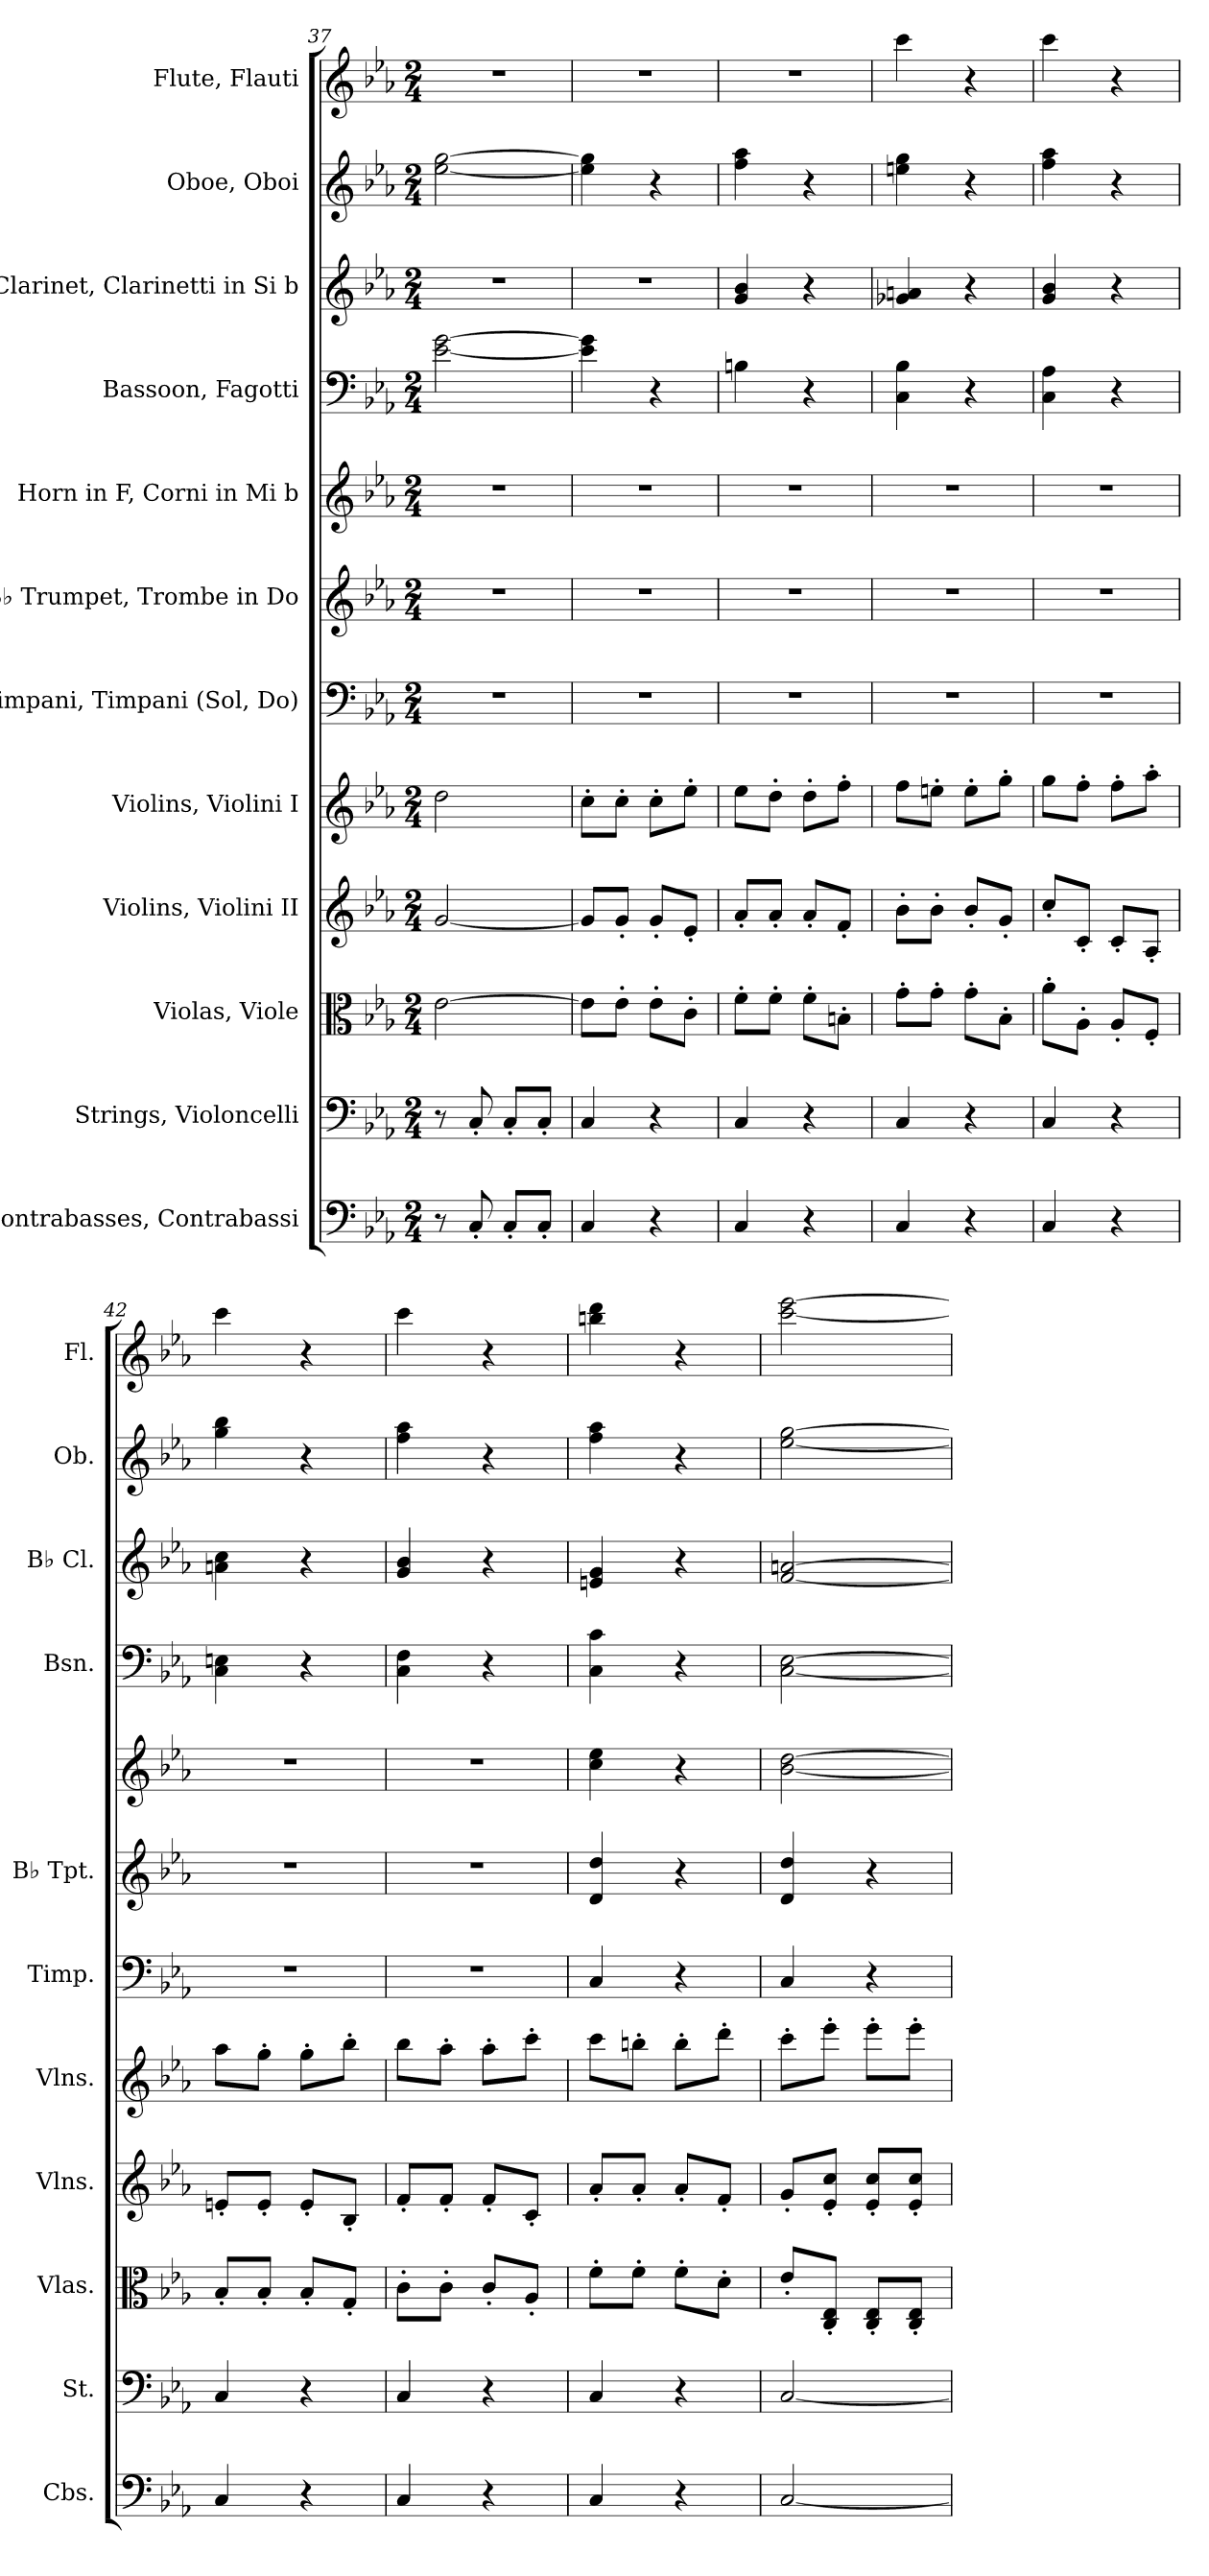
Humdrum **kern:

**kern	**kern	**kern	**kern	**kern	**kern	**kern	**kern	**kern	**kern	**kern	**kern
*part12	*part11	*part10	*part9	*part8	*part7	*part6	*part5	*part4	*part3	*part2	*part1
*staff12	*staff11	*staff10	*staff9	*staff8	*staff7	*staff6	*staff5	*staff4	*staff3	*staff2	*staff1
*I"Contrabasses, Contrabassi	*I"Strings, Violoncelli	*I"Violas, Viole	*I"Violins, Violini II	*I"Violins, Violini I	*I"Timpani, Timpani (Sol, Do)	*I"B♭ Trumpet, Trombe in Do	*I"Horn in F, Corni in Mi b	*I"Bassoon, Fagotti	*I"B♭ Clarinet, Clarinetti in Si b	*I"Oboe, Oboi	*I"Flute, Flauti
*I'Cbs.	*I'St.	*I'Vlas.	*I'Vlns.	*I'Vlns.	*I'Timp.	*I'B♭ Tpt.	*	*I'Bsn.	*I'B♭ Cl.	*I'Ob.	*I'Fl.
*clefF4	*clefF4	*clefC3	*clefG2	*clefG2	*clefF4	*clefG2	*clefG2	*clefF4	*clefG2	*clefG2	*clefG2
*ITrd7c12	*	*	*	*	*	*ITrd1c2	*ITrd4c7	*	*ITrd1c2	*	*
*k[b-e-a-]	*k[b-e-a-]	*k[b-e-a-]	*k[b-e-a-]	*k[b-e-a-]	*k[b-e-a-]	*k[b-e-a-d-g-]	*k[b-e-a-d-]	*k[b-e-a-]	*k[b-e-a-d-g-]	*k[b-e-a-]	*k[b-e-a-]
*M2/4	*M2/4	*M2/4	*M2/4	*M2/4	*M2/4	*M2/4	*M2/4	*M2/4	*M2/4	*M2/4	*M2/4
=37	=37	=37	=37	=37	=37	=37	=37	=37	=37	=37	=37
8r	8r	[2e-\	[2g/	2dd\	2r	2r	2r	[2e-\ [2g\	2r	[2ee-\ [2gg\	2r
8CC'/	8C'/	.	.	.	.	.	.	.	.	.	.
8CC'/L	8C'/L	.	.	.	.	.	.	.	.	.	.
8CC'/J	8C'/J	.	.	.	.	.	.	.	.	.	.
=38	=38	=38	=38	=38	=38	=38	=38	=38	=38	=38	=38
4CC/	4C/	8e-\L]	8g/L]	8cc'\L	2r	2r	2r	4e-\] 4g\]	2r	4ee-\] 4gg\]	2r
.	.	8e-'\J	8g'/J	8cc'\J	.	.	.	.	.	.	.
4r	4r	8e-'\L	8g'/L	8cc'\L	.	.	.	4r	.	4r	.
.	.	8c'\J	8e-'/J	8ee-'\J	.	.	.	.	.	.	.
=39	=39	=39	=39	=39	=39	=39	=39	=39	=39	=39	=39
4CC/	4C/	8f'\L	8a-'/L	8ee-\L	2r	2r	2r	4Bn\	4f/ 4a-/	4ff\ 4aa-\	2r
.	.	8f'\J	8a-'/J	8dd'\J	.	.	.	.	.	.	.
4r	4r	8f'\L	8a-'/L	8dd'\L	.	.	.	4r	4r	4r	.
.	.	8Bn'\J	8f'/J	8ff'\J	.	.	.	.	.	.	.
!!LO:PB:g=z
=40	=40	=40	=40	=40	=40	=40	=40	=40	=40	=40	=40
4CC/	4C/	8g'\L	8b-'\L	8ff\L	2r	2r	2r	4C\ 4B-\	4f-X/ 4gn/	4een\ 4gg\	4ccc\
.	.	8g'\J	8b-'\J	8een'\J	.	.	.	.	.	.	.
4r	4r	8g'\L	8b-'/L	8ee'\L	.	.	.	4r	4r	4r	4r
.	.	8B-'\J	8g'/J	8gg'\J	.	.	.	.	.	.	.
=41	=41	=41	=41	=41	=41	=41	=41	=41	=41	=41	=41
4CC/	4C/	8a-'\L	8cc'/L	8gg\L	2r	2r	2r	4C\ 4A-\	4f/ 4a-/	4ff\ 4aa-\	4ccc\
.	.	8A-'\J	8c'/J	8ff'\J	.	.	.	.	.	.	.
4r	4r	8A-'/L	8c'/L	8ff'\L	.	.	.	4r	4r	4r	4r
.	.	8F'/J	8A-'/J	8aa-'\J	.	.	.	.	.	.	.
=42	=42	=42	=42	=42	=42	=42	=42	=42	=42	=42	=42
4CC/	4C/	8B-'/L	8en'/L	8aa-\L	2r	2r	2r	4C\ 4En\	4gn\ 4b-\	4gg\ 4bb-\	4ccc\
.	.	8B-'/J	8e'/J	8gg'\J	.	.	.	.	.	.	.
4r	4r	8B-'/L	8e'/L	8gg'\L	.	.	.	4r	4r	4r	4r
.	.	8G'/J	8B-'/J	8bb-'\J	.	.	.	.	.	.	.
=43	=43	=43	=43	=43	=43	=43	=43	=43	=43	=43	=43
4CC/	4C/	8c'\L	8f'/L	8bb-\L	2r	2r	2r	4C\ 4F\	4f/ 4a-/	4ff\ 4aa-\	4ccc\
.	.	8c'\J	8f'/J	8aa-'\J	.	.	.	.	.	.	.
4r	4r	8c'/L	8f'/L	8aa-'\L	.	.	.	4r	4r	4r	4r
.	.	8A-'/J	8c'/J	8ccc'\J	.	.	.	.	.	.	.
=44	=44	=44	=44	=44	=44	=44	=44	=44	=44	=44	=44
4CC/	4C/	8f'\L	8a-'/L	8ccc\L	4C/	4c/ 4cc/	4f\ 4a-\	4C\ 4c\	4dn/ 4f/	4ff\ 4aa-\	4bbn\ 4ddd\
.	.	8f'\J	8a-'/J	8bbn'\J	.	.	.	.	.	.	.
4r	4r	8f'\L	8a-'/L	8bb'\L	4r	4r	4r	4r	4r	4r	4r
.	.	8d'\J	8f'/J	8ddd'\J	.	.	.	.	.	.	.
=45	=45	=45	=45	=45	=45	=45	=45	=45	=45	=45	=45
*	*	*	*	*	*	*	*	*	*	*	*MM183
[2CC/	[2C/	8e-'/L	8g'/L	8ccc'\L	4C/	4c/ 4cc/	[2e-\ [2g\	[2C\ [2E-\	[2e-/ [2gn/	[2ee-\ [2gg\	[2ccc\ [2eee-\
.	.	8C/' 8E-/'J	8e-/' 8cc/'J	8eee-'\J	.	.	.	.	.	.	.
.	.	8C/' 8E-/'L	8e-/' 8cc/'L	8eee-'\L	4r	4r	.	.	.	.	.
.	.	8C/' 8E-/'J	8e-/' 8cc/'J	8eee-'\J	.	.	.	.	.	.	.
=	=	=	=	=	=	=	=	=	=	=	=
*-	*-	*-	*-	*-	*-	*-	*-	*-	*-	*-	*-
